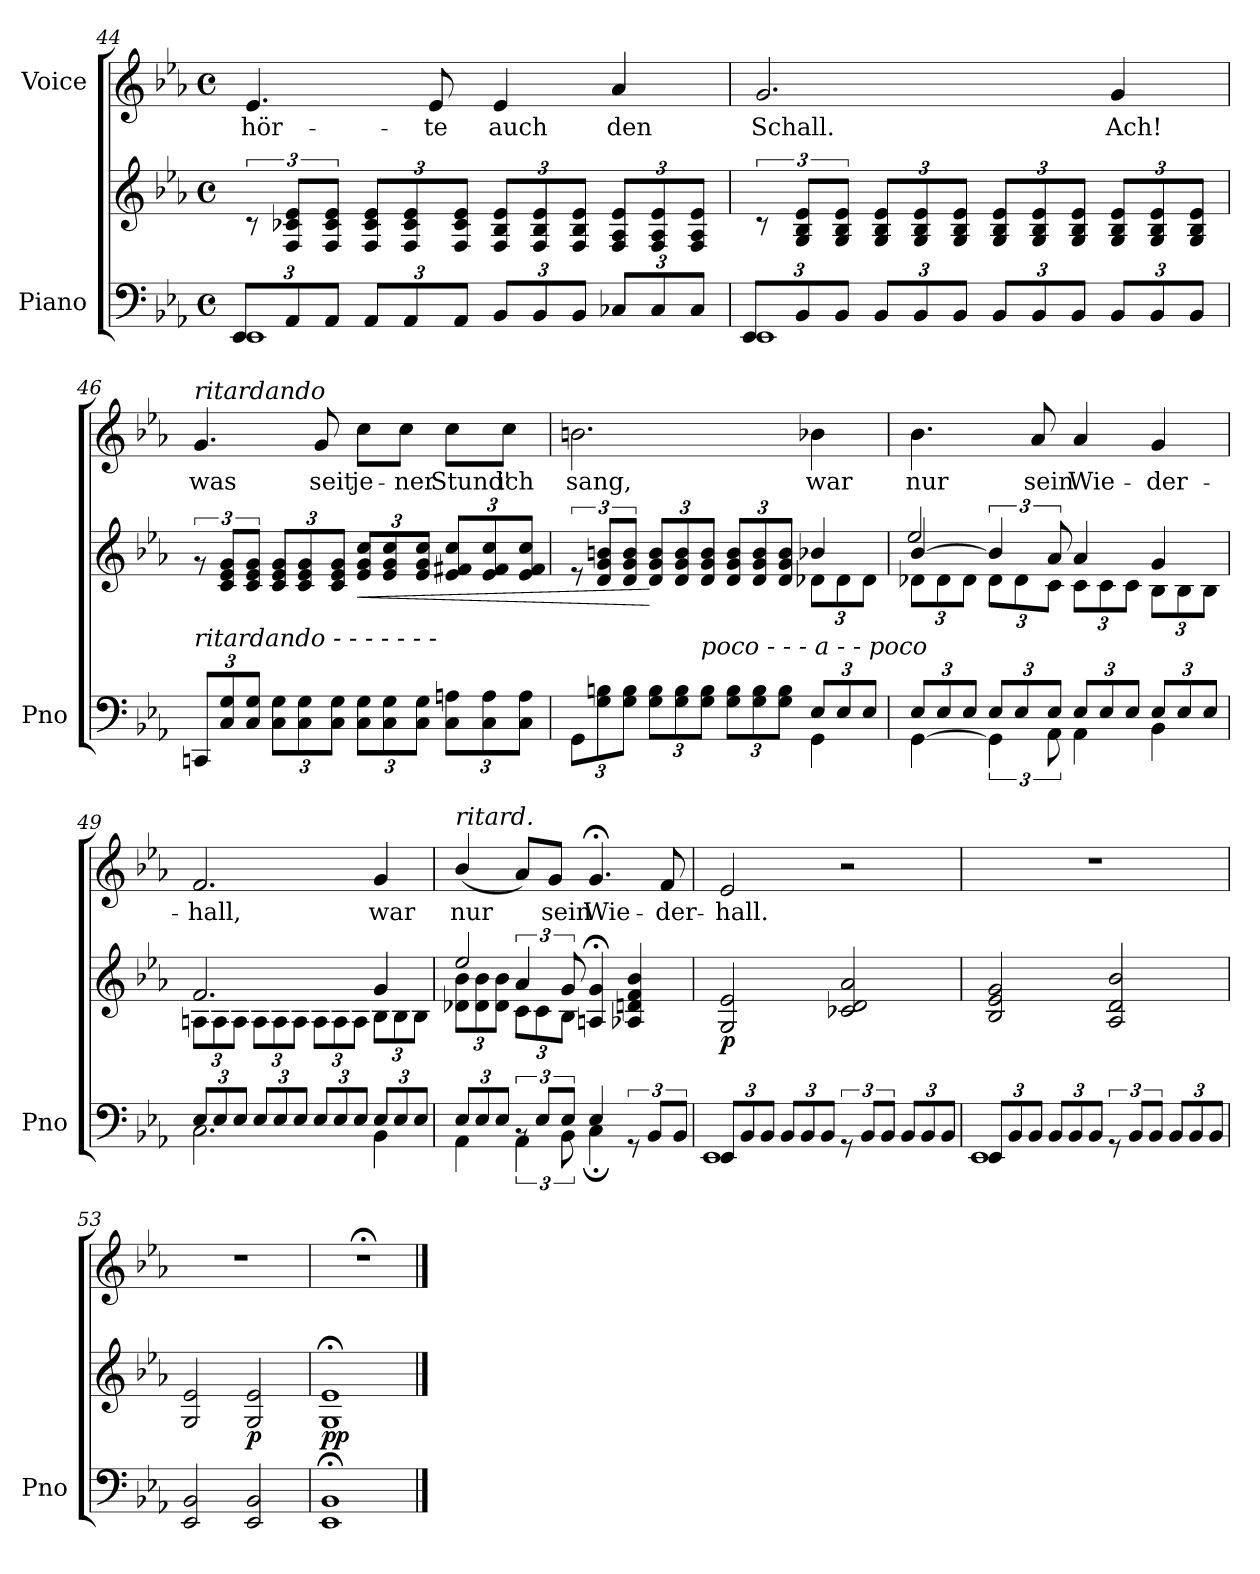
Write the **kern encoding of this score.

**kern	**kern	**dynam	**kern	**text
*part2	*part2	*part2	*part1	*part1
*staff3	*staff2	*staff2/3	*staff1	*staff1
*I"Piano	*	*	*I"Voice	*
*I'Pno	*	*	*	*
!!LO:LB:g=z
*clefF4	*clefG2	*	*clefG2	*
*k[b-e-a-]	*k[b-e-a-]	*	*k[b-e-a-]	*
*M4/4	*M4/4	*	*M4/4	*
*met(c)	*met(c)	*	*met(c)	*
=44	=44	=44	=44	=44
*^	*	*	*	*
*	*Xbrackettup	*	*	*	*
*	*	*^	*	*	*
!	!	!	!	!	!	!LO:LY:b
1EE-	12EE-/L	1ryy	12r	.	4.e-/	hör-
.	12AA-/	.	12F/ 12c-X/ 12e-/L	.	.	.
.	12AA-/J	.	12F/ 12c-/ 12e-/J	.	.	.
*	*	*	*Xbrackettup	*	*	*
.	12AA-/L	.	12F/ 12c-/ 12e-/L	.	.	.
.	12AA-/	.	12F/ 12c-/ 12e-/	.	.	.
!	!	!	!	!	!	!LO:LY:b
.	.	.	.	.	8e-/	-te
.	12AA-/J	.	12F/ 12c-/ 12e-/J	.	.	.
!	!	!	!	!	!	!LO:LY:b
.	12BB-/L	.	12F/ 12B-/ 12e-/L	.	4e-/	auch
.	12BB-/	.	12F/ 12B-/ 12e-/	.	.	.
.	12BB-/J	.	12F/ 12B-/ 12e-/J	.	.	.
!	!	!	!	!	!	!LO:LY:b
.	12C-X/L	.	12F/ 12A-/ 12e-/L	.	4a-/	den
.	12C-/	.	12F/ 12A-/ 12e-/	.	.	.
.	12C-/J	.	12F/ 12A-/ 12e-/J	.	.	.
=45	=45	=45	=45	=45	=45	=45
*	*	*	*brackettup	*	*	*
!	!	!	!	!	!	!LO:LY:b
1EE-	12EE-/L	1ryy	12r	.	2.g/	Schall.
.	12BB-/	.	12G/ 12B-/ 12e-/L	.	.	.
.	12BB-/J	.	12G/ 12B-/ 12e-/J	.	.	.
*	*	*	*Xbrackettup	*	*	*
.	12BB-/L	.	12G/ 12B-/ 12e-/L	.	.	.
.	12BB-/	.	12G/ 12B-/ 12e-/	.	.	.
.	12BB-/J	.	12G/ 12B-/ 12e-/J	.	.	.
.	12BB-/L	.	12G/ 12B-/ 12e-/L	.	.	.
.	12BB-/	.	12G/ 12B-/ 12e-/	.	.	.
.	12BB-/J	.	12G/ 12B-/ 12e-/J	.	.	.
!	!	!	!	!	!	!LO:LY:b
.	12BB-/L	.	12G/ 12B-/ 12e-/L	.	4g/	Ach!
.	12BB-/	.	12G/ 12B-/ 12e-/	.	.	.
.	12BB-/J	.	12G/ 12B-/ 12e-/J	.	.	.
=46	=46	=46	=46	=46	=46	=46
*	*	*	*brackettup	*	*	*
!	!	!	!	!	!LO:TX:a:i:t=ritardando	!
!LO:TX:a:i:t=ritardando      -      -      -      -      -      -      -	!	!	!	!	!	!
!	!	!	!	!	!	!LO:LY:b
1ryy	12CCn/L	1ryy	12r	.	4.g/	was
.	12C/ 12G/	.	12c/ 12e-/ 12g/L	.	.	.
.	12C/ 12G/J	.	12c/ 12e-/ 12g/J	.	.	.
*	*	*	*Xbrackettup	*	*	*
.	12C\ 12G\L	.	12c/ 12e-/ 12g/L	.	.	.
.	12C\ 12G\	.	12c/ 12e-/ 12g/	.	.	.
!	!	!	!	!	!	!LO:LY:b
.	.	.	.	.	8g/	seit
.	12C\ 12G\J	.	12c/ 12e-/ 12g/J	.	.	.
!	!	!	!	!LO:HP:b	!	!LO:LY:b
.	12C\ 12G\L	.	12e-/ 12g/ 12cc/L	<	8cc\L	je-
.	12C\ 12G\	.	12e-/ 12g/ 12cc/	.	.	.
*	*	*	*	*	*MM79	*
!	!	!	!	!	!	!LO:LY:b
.	.	.	.	.	8cc\J	-ner
.	12C\ 12G\J	.	12e-/ 12g/ 12cc/J	.	.	.
!	!	!	!	!	!	!LO:LY:b
.	12C\ 12An\L	.	12e-/ 12f#X/ 12cc/L	.	8cc\L	Stund'
.	12C\ 12A\	.	12e-/ 12f#/ 12cc/	.	.	.
!	!	!	!	!	!	!LO:LY:b
.	.	.	.	.	8cc\J	ich
.	12C\ 12A\J	.	12e-/ 12f#/ 12cc/J	.	.	.
!!LO:LB:g=z
=47	=47	=47	=47	=47	=47	=47
*	*	*brackettup	*	*	*	*
*	*	*	*	*	*MM78	*
!	!	!	!	!	!	!LO:LY:b
*	*	*	*	*	*^	*
12GG\L	2.ryy	12re	2.rgyy	.	2.bn\	3ryy	sang,
12G\ 12Bn\	.	12d/ 12g/ 12bn/L	.	.	.	.	.
12G\ 12B\J	.	12d/ 12g/ 12b/J	.	.	.	.	.
*	*	*Xbrackettup	*	*	*	*	*
12G\ 12B\L	.	12d/ 12g/ 12b/L	.	[	.	.	.
12G\ 12B\	.	12d/ 12g/ 12b/	.	.	.	12ryy	.
*	*	*	*	*	*MM77	*	*
!LO:TX:a:i:t=poco             -       -       -       a     -           -         poco	!	!	!	!	!	!	!
12G\ 12B\J	.	12d/ 12g/ 12b/J	.	.	.	3..ryy	.
12G\ 12B\L	.	12d/ 12g/ 12b/L	.	.	.	.	.
12G\ 12B\	.	12d/ 12g/ 12b/	.	.	.	.	.
12G\ 12B\J	.	12d/ 12g/ 12b/J	.	.	.	.	.
!	!	!	!	!	!	!	!LO:LY:b
12E-/L	4GG\	4b-X/	12d-X\L	.	4b-X\	.	war
12E-/	.	.	12d-\	.	.	.	.
12E-/J	.	.	12d-\J	.	.	.	.
*	*	*v	*v	*	*	*	*
*	*	*	*	*v	*v	*
=48	=48	=48	=48	=48	=48
*	*	*	*	*MM76	*
*	*	*^	*	*^	*
*	*	*	*^	*	*	*	*
!	!	!	!	!	!	!	!	!LO:LY:b
*	*	*	*	*	*	*v	*v	*
[4GG\	12E-/L	[4b-/	12d-X\L	2ee-/	.	4.b-\	nur
.	12E-/	.	12d-\	.	.	.	.
.	12E-/J	.	12d-\J	.	.	.	.
*brackettup	*Xbrackettup	*brackettup	*Xbrackettup	*	*	*	*
6GG\]	12E-/L	6b-/]	12d-\L	.	.	.	.
.	12E-/	.	12d-\	.	.	.	.
!	!	!	!	!	!	!	!LO:LY:b
.	.	.	.	.	.	8a-/	sein
12AA-\	12E-/J	12a-/	12c\J	.	.	.	.
*	*	*	*	*	*	*MM75	*
!	!	!	!	!	!	!	!LO:LY:b
4AA-\	12E-/L	4a-/	12c\L	2ryy	.	4a-/	Wie-
.	12E-/	.	12c\	.	.	.	.
.	12E-/J	.	12c\J	.	.	.	.
!	!	!	!	!	!	!	!LO:LY:b
4BB-\	12E-/L	4g/	12B-\L	.	.	4g/	-der-
.	12E-/	.	12B-\	.	.	.	.
.	12E-/J	.	12B-\J	.	.	.	.
*	*	*	*v	*v	*	*	*
=49	=49	=49	=49	=49	=49	=49
!	!	!	!	!	!	!LO:LY:b
2.C\	12E-/L	2.f/	12An\L	.	2.f/	-hall,
.	12E-/	.	12A\	.	.	.
.	12E-/J	.	12A\J	.	.	.
.	12E-/L	.	12A\L	.	.	.
.	12E-/	.	12A\	.	.	.
.	12E-/J	.	12A\J	.	.	.
.	12E-/L	.	12A\L	.	.	.
.	12E-/	.	12A\	.	.	.
.	12E-/J	.	12A\J	.	.	.
!	!	!	!	!	!	!LO:LY:b
4BB-\	12E-/L	4g/	12B-\L	.	4g/	war
.	12E-/	.	12B-\	.	.	.
.	12E-/J	.	12B-\J	.	.	.
!!LO:LB:g=z
=50	=50	=50	=50	=50	=50	=50
*	*	*	*^	*	*	*
!	!	!	!	!	!	!LO:TX:a:i:t=ritard.	!
!	!	!	!	!	!	!	!LO:LY:b
12E-/L	4AA-\	4ryy	12d-X\ 12b-\L	2ee-/	.	(<4b-/	nur
12E-/	.	.	12d-\ 12b-\	.	.	.	.
12E-/J	.	.	12d-\ 12b-\J	.	.	.	.
*brackettup	*	*brackettup	*Xbrackettup	*	*	*	*
12rBB	6AA-\	6a-/	12c\L	.	.	8a-/L)	.
12E-/L	.	.	12c\	.	.	.	.
!	!	!	!	!	!	!	!LO:LY:b
.	.	.	.	.	.	8g/J	sein
12E-/J	12BB-\	12g/	12B-\J	.	.	.	.
!	!	!	!	!	!	!	!LO:LY:b
4E-/	4C;\	4An/;< 4g/;<	2ryy	2ryy	.	4.g;</	Wie-
12rGG	4rEEyy	4A-X/ 4dn/ 4f/ 4b-/	.	.	.	.	.
12BB-/L	.	.	.	.	.	.	.
!	!	!	!	!	!	!	!LO:LY:b
.	.	.	.	.	.	8f/	-der-
12BB-/J	.	.	.	.	.	.	.
*	*	*v	*v	*v	*	*	*
=51	=51	=51	=51	=51	=51
*Xbrackettup	*	*	*	*	*
!	!	!	!LO:DY:b	!	!LO:LY:b
12EE-/L	1EE-	2G/ 2e-/	p	2e-/	-hall.
12BB-/	.	.	.	.	.
12BB-/J	.	.	.	.	.
12BB-/L	.	.	.	.	.
12BB-/	.	.	.	.	.
12BB-/J	.	.	.	.	.
*brackettup	*	*	*	*	*
12rGG	.	2c-X/ 2d/ 2a-/	.	2r	.
12BB-/L	.	.	.	.	.
12BB-/J	.	.	.	.	.
*Xbrackettup	*	*	*	*	*
12BB-/L	.	.	.	.	.
12BB-/	.	.	.	.	.
12BB-/J	.	.	.	.	.
=52	=52	=52	=52	=52	=52
12EE-/L	1EE-	2B-/ 2e-/ 2g/	.	1r	.
12BB-/	.	.	.	.	.
12BB-/J	.	.	.	.	.
12BB-/L	.	.	.	.	.
12BB-/	.	.	.	.	.
12BB-/J	.	.	.	.	.
*brackettup	*	*	*	*	*
12rGG	.	2A-/ 2d/ 2b-/	.	.	.
12BB-/L	.	.	.	.	.
12BB-/J	.	.	.	.	.
*Xbrackettup	*	*	*	*	*
12BB-/L	.	.	.	.	.
12BB-/	.	.	.	.	.
12BB-/J	.	.	.	.	.
*v	*v	*	*	*	*
=53	=53	=53	=53	=53
2EE-/ 2BB-/	2G/ 2e-/	.	1r	.
!	!	!LO:DY:b	!	!
2EE-/ 2BB-/	2G/ 2e-/	p	.	.
=54	=54	=54	=54	=54
!	!	!LO:DY:b	!	!
1EE-; 1BB-;	1G;< 1e-;<	pp	1r;<	.
==	==	==	==	==
*-	*-	*-	*-	*-
